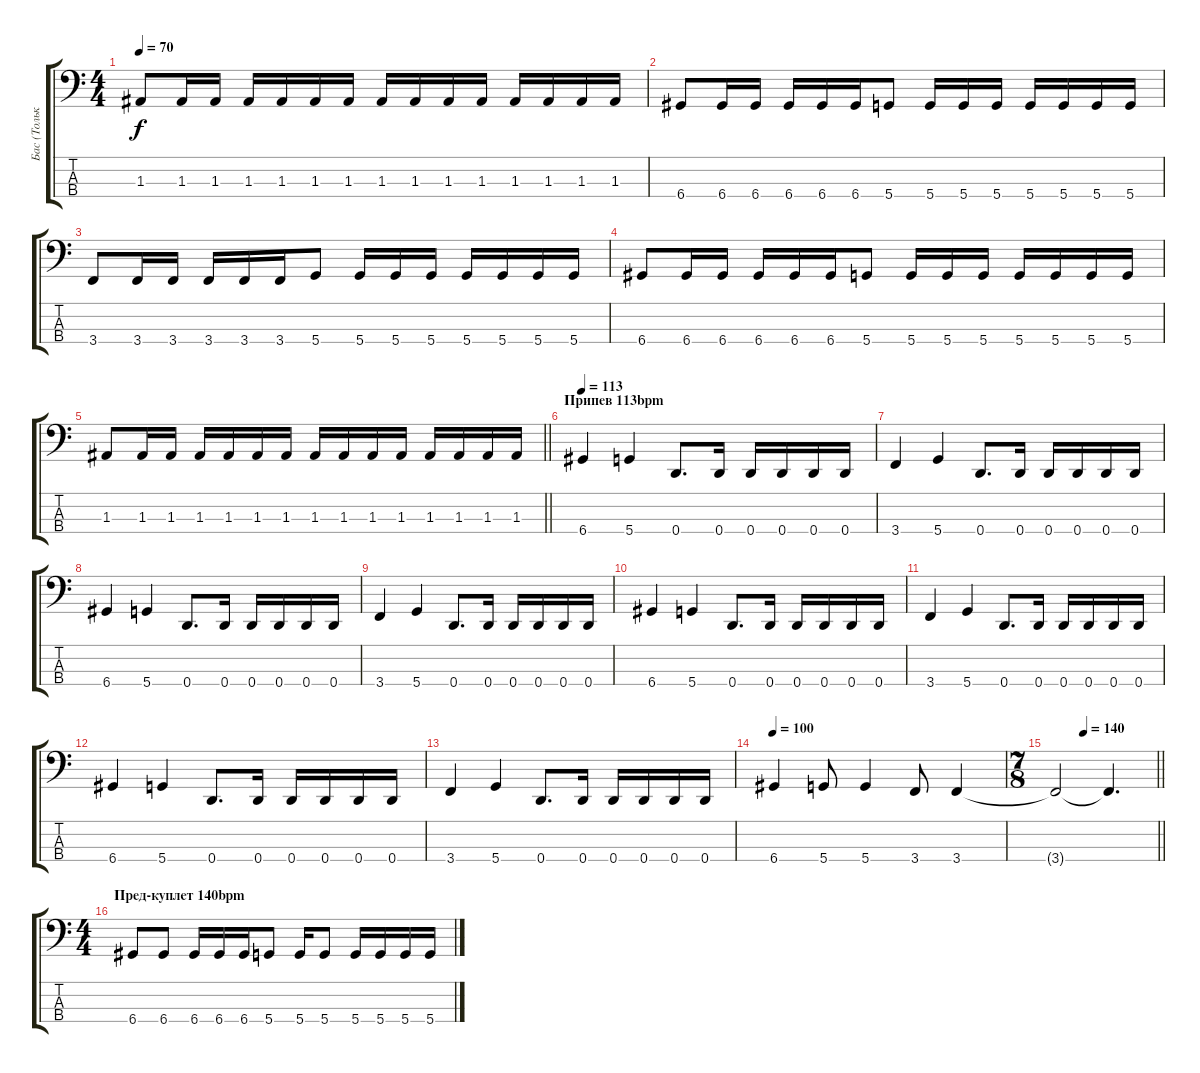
\track ("Бас (Только для звучания)" "Бас (Тольк") {instrument electricbassfinger}
\staff {score tabs}
\tuning (G2 D2 A1 D1) {hide}
\ts (4 4)
\tempo 70
\clef f4
\ks c
1.3.8{dy f} 1.3.16 1.3.16 1.3.16 1.3.16 1.3.16 1.3.16 1.3.16 1.3.16 1.3.16 1.3.16 1.3.16 1.3.16 1.3.16 1.3.16 |
6.4.8 6.4.16 6.4.16 6.4.16 6.4.16 6.4.16 5.4.8 5.4.16 5.4.16 5.4.16 5.4.16 5.4.16 5.4.16 5.4.16 |
3.4.8 3.4.16 3.4.16 3.4.16 3.4.16 3.4.16 5.4.8 5.4.16 5.4.16 5.4.16 5.4.16 5.4.16 5.4.16 5.4.16 |
6.4.8 6.4.16 6.4.16 6.4.16 6.4.16 6.4.16 5.4.8 5.4.16 5.4.16 5.4.16 5.4.16 5.4.16 5.4.16 5.4.16 |
\barLineRight lightlight
1.3.8 1.3.16 1.3.16 1.3.16 1.3.16 1.3.16 1.3.16 1.3.16 1.3.16 1.3.16 1.3.16 1.3.16 1.3.16 1.3.16 1.3.16 |
\section ("" "Припев 113bpm")
\tempo 113
6.4.4 5.4.4 0.4.8{d} 0.4.16 0.4.16 0.4.16 0.4.16 0.4.16 |
3.4.4 5.4.4 0.4.8{d} 0.4.16 0.4.16 0.4.16 0.4.16 0.4.16 |
6.4.4 5.4.4 0.4.8{d} 0.4.16 0.4.16 0.4.16 0.4.16 0.4.16 |
3.4.4 5.4.4 0.4.8{d} 0.4.16 0.4.16 0.4.16 0.4.16 0.4.16 |
6.4.4 5.4.4 0.4.8{d} 0.4.16 0.4.16 0.4.16 0.4.16 0.4.16 |
3.4.4 5.4.4 0.4.8{d} 0.4.16 0.4.16 0.4.16 0.4.16 0.4.16 |
6.4.4 5.4.4 0.4.8{d} 0.4.16 0.4.16 0.4.16 0.4.16 0.4.16 |
3.4.4 5.4.4 0.4.8{d} 0.4.16 0.4.16 0.4.16 0.4.16 0.4.16 |
\tempo 100
6.4.4 5.4.8 5.4.4 3.4.8 3.4.4 |
\ts (7 8)
\tempo (140 0.2857142857142857)
\barLineRight lightlight
3.4{t}.2 3.4{t}.4{d} |
\ts (4 4)
\section ("" "Пред-куплет 140bpm")
6.4.8 6.4.8 6.4.16 6.4.16 6.4.16 5.4.8 5.4.16 5.4.8 5.4.16 5.4.16 5.4.16 5.4.16
